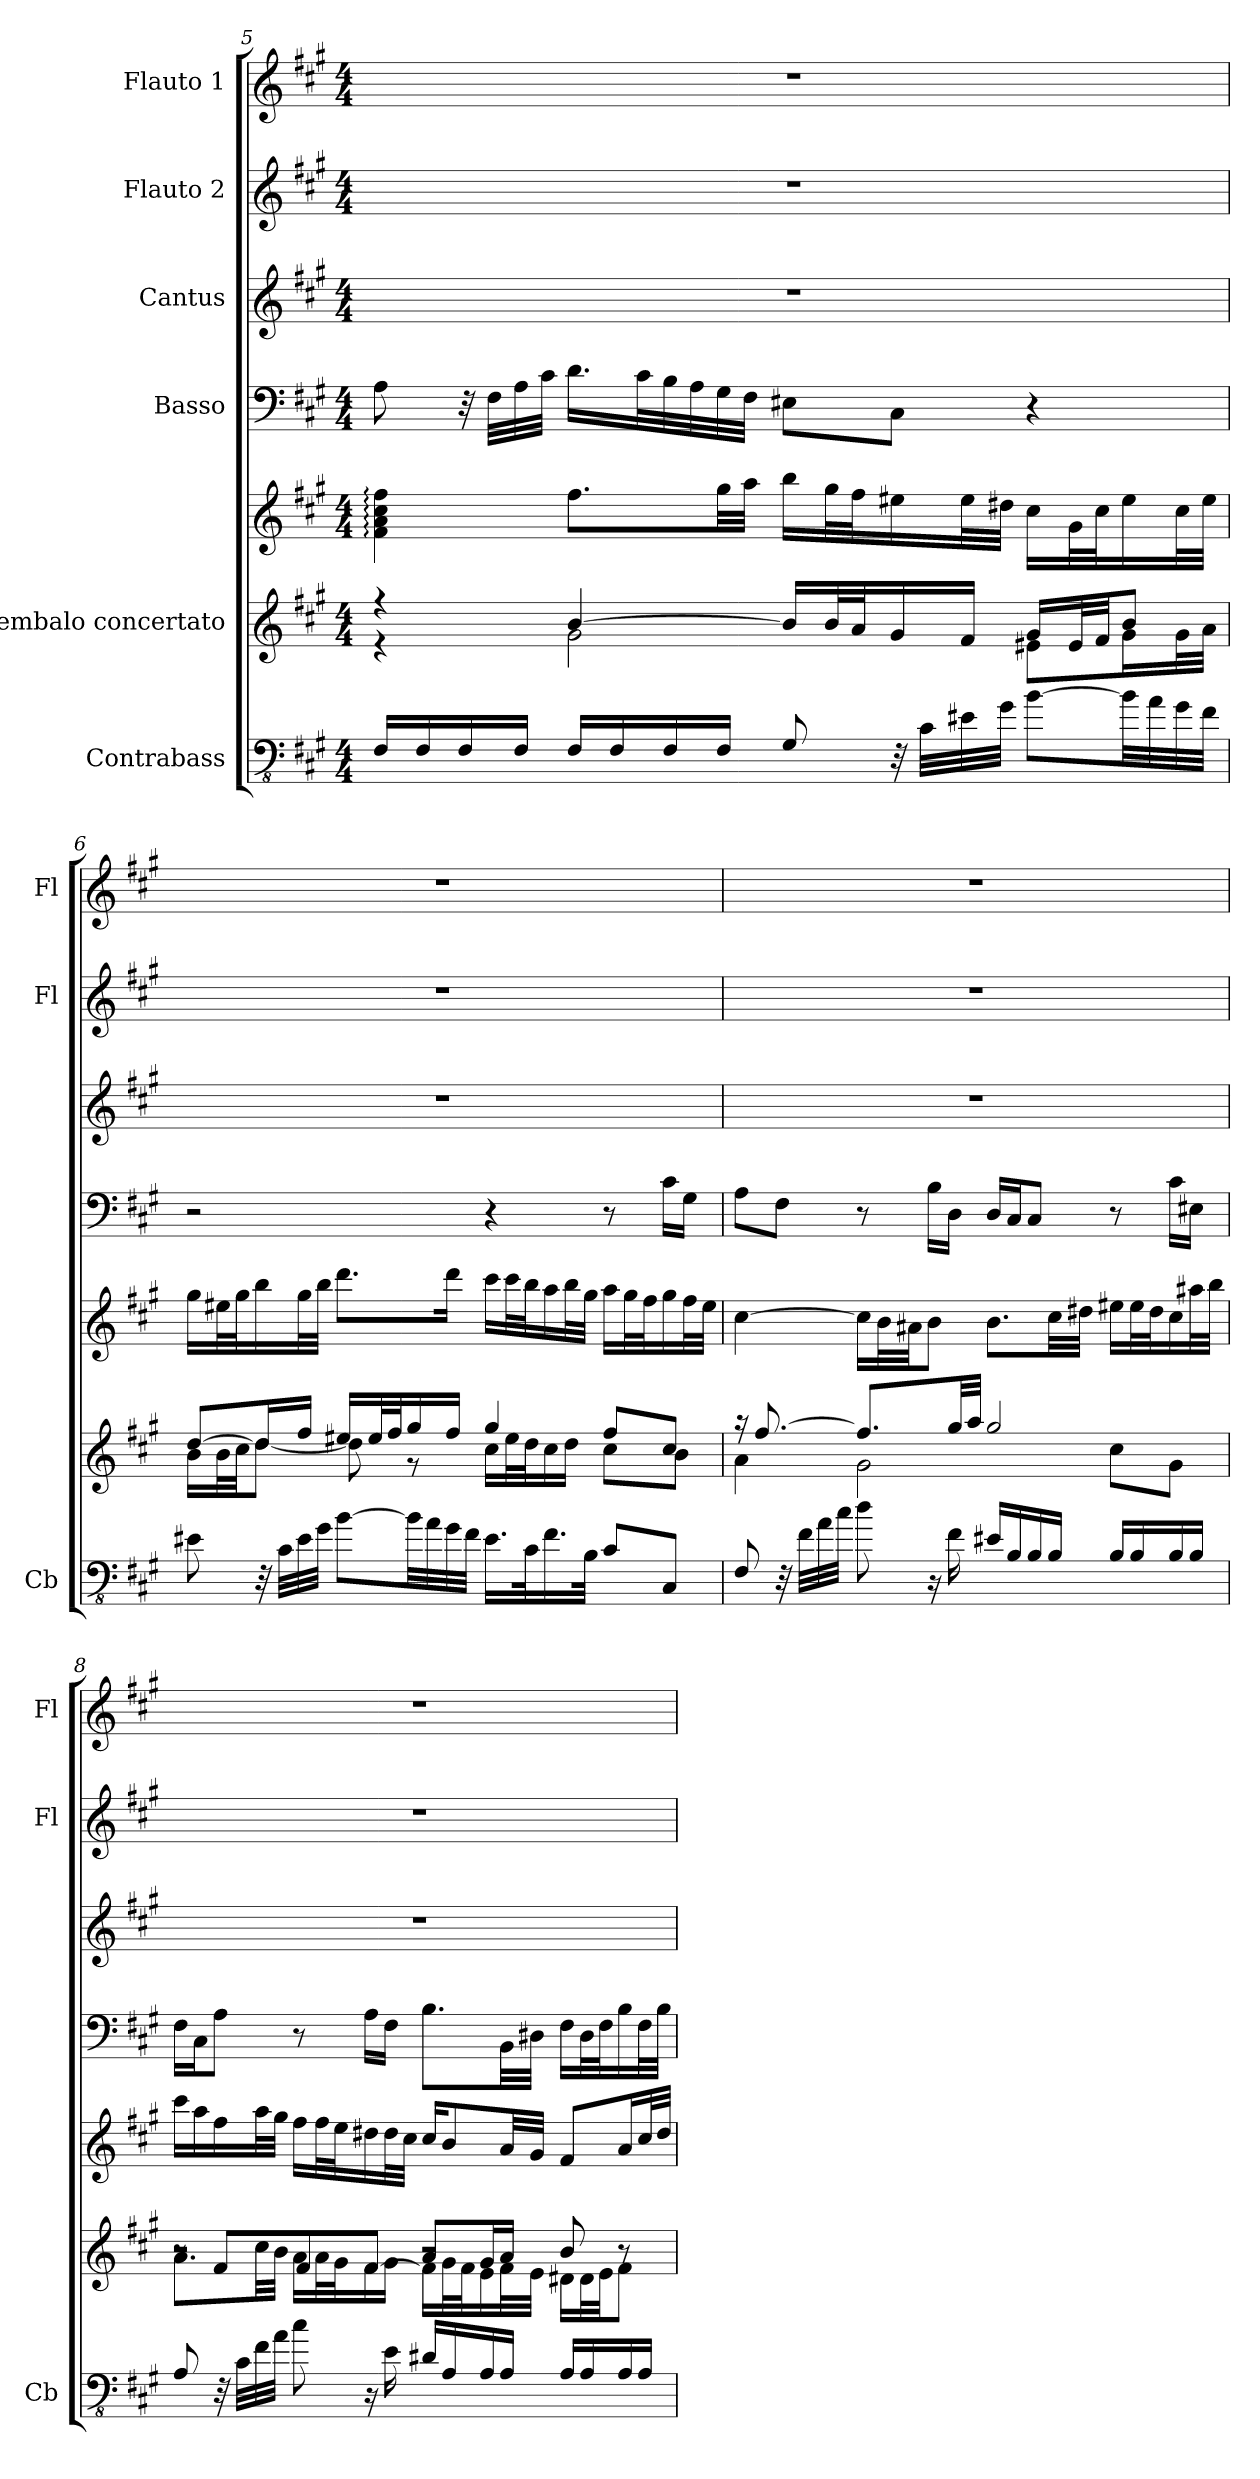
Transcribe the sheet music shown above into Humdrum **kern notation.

**kern	**kern	**kern	**kern	**kern	**kern	**kern
*part6	*part5	*part5	*part4	*part3	*part2	*part1
*staff7	*staff6	*staff5	*staff4	*staff3	*staff2	*staff1
*I"Contrabass	*I"Cembalo concertato	*	*I"Basso	*I"Cantus	*I"Flauto 2	*I"Flauto 1
*I'Cb	*	*	*	*	*I'Fl	*I'Fl
!!LO:LB:g=z
*clefFv4	*clefG2	*clefG2	*clefF4	*clefG2	*clefG2	*clefG2
*ITrd7c12	*	*	*	*	*	*
*k[f#c#g#]	*k[f#c#g#]	*k[f#c#g#]	*k[f#c#g#]	*k[f#c#g#]	*k[f#c#g#]	*k[f#c#g#]
*M4/4	*M4/4	*M4/4	*M4/4	*M4/4	*M4/4	*M4/4
=5	=5	=5	=5	=5	=5	=5
*	*^	*	*	*	*	*
16FFF#/LL	4r	4r	4f#\: 4a\: 4cc#\: 4ff#\:	8A\	1r	1r	1r
16FFF#/	.	.	.	.	.	.	.
16FFF#/	.	.	.	32r	.	.	.
.	.	.	.	32F#\LLL	.	.	.
16FFF#/JJ	.	.	.	32A\	.	.	.
.	.	.	.	32c#\JJJ	.	.	.
16FFF#/LL	[4b/	2g#\	8.ff#\L	16.d\LL	.	.	.
16FFF#/	.	.	.	.	.	.	.
.	.	.	.	32c#\L	.	.	.
16FFF#/	.	.	.	32B\	.	.	.
.	.	.	.	32A\	.	.	.
16FFF#/JJ	.	.	32gg#\LL	32G#\	.	.	.
.	.	.	32aa\JJJ	32F#\JJJ	.	.	.
8GGG#/	16b/LL]	.	16bb\LL	8E#X\L	.	.	.
.	32b/L	.	32gg#\L	.	.	.	.
.	32a/J	.	32ff#\J	.	.	.	.
32r	16g#/	.	16ee#X\	8C#\J	.	.	.
32CC#\LLL	.	.	.	.	.	.	.
32EE#X\	16f#/JJ	.	32ee#\L	.	.	.	.
32GG#\JJJ	.	.	32dd#X\JJJ	.	.	.	.
[8BB\L	16g#/LL	8e#X\L	16cc#\LL	4r	.	.	.
.	32e#/L	.	32g#\L	.	.	.	.
.	32f#/JJ	.	32cc#\J	.	.	.	.
32BB\LL]	8b/J	16g#\L	16ee#\	.	.	.	.
32AA\	.	.	.	.	.	.	.
32GG#\	.	32g#\L	32cc#\L	.	.	.	.
32FF#\JJJ	.	32a\JJJ	32ee#\JJJ	.	.	.	.
!!LO:PB:g=z
=6	=6	=6	=6	=6	=6	=6	=6
8EE#X\	[8dd/L	16b\LL	16gg#\LL	2r	1r	1r	1r
.	.	32b\L	32ee#X\L	.	.	.	.
.	.	32cc#\JJ	32gg#\J	.	.	.	.
32r	16dd/L]	[8dd\J	16bb\	.	.	.	.
32CC#\LLL	.	.	.	.	.	.	.
32EE#\	16ff#/JJ	.	32gg#\L	.	.	.	.
32GG#\JJJ	.	.	32bb\JJJ	.	.	.	.
[8BB\L	16ee#X/LL	8dd\]	8.ddd\L	.	.	.	.
.	32ee#/L	.	.	.	.	.	.
.	32ff#/J	.	.	.	.	.	.
32BB\LL]	16gg#/	8r	.	.	.	.	.
32AA\	.	.	.	.	.	.	.
32GG#\	16ff#/JJ	.	16ddd\Jk	.	.	.	.
32FF#\JJJ	.	.	.	.	.	.	.
16.EE#\LL	4gg#/	16cc#\LL	16ccc#\LL	4r	.	.	.
.	.	32ee#\L	32ccc#\L	.	.	.	.
32CC#\K	.	32dd\J	32bb\J	.	.	.	.
16.FF#\	.	16cc#\	16aa\	.	.	.	.
.	.	16dd\JJ	32bb\L	.	.	.	.
32BBB\JJk	.	.	32gg#\JJJ	.	.	.	.
8CC#/L	8ff#/L	8cc#\L	16aa\LL	8r	.	.	.
.	.	.	32gg#\L	.	.	.	.
.	.	.	32ff#\J	.	.	.	.
8CCC#/J	8cc#/J	8b\J	16gg#\	16c#\LL	.	.	.
.	.	.	32ff#\L	16G#\JJ	.	.	.
.	.	.	32ee#\JJJ	.	.	.	.
!!LO:LB:g=z
=7	=7	=7	=7	=7	=7	=7	=7
8FFF#/	16r	4a\	[4cc#\	8A\L	1r	1r	1r
.	[8.ff#/	.	.	.	.	.	.
32r	.	.	.	8F#\J	.	.	.
32FF#\LLL	.	.	.	.	.	.	.
32AA\	.	.	.	.	.	.	.
32C#\JJJ	.	.	.	.	.	.	.
8D\	8.ff#/L]	2g#\	16cc#\LL]	8r	.	.	.
.	.	.	32b\L	.	.	.	.
.	.	.	32a#X\JJ	.	.	.	.
16r	.	.	8b\J	16B\LL	.	.	.
16FF#\	32gg#/LL	.	.	16D\JJ	.	.	.
.	32aa/JJJ	.	.	.	.	.	.
16EE#X/LL	2gg#/	.	8.b\L	16D/LL	.	.	.
16BBB/	.	.	.	16C#/J	.	.	.
16BBB/	.	.	.	8C#/J	.	.	.
16BBB/JJ	.	.	32cc#\LL	.	.	.	.
.	.	.	32dd#X\JJJ	.	.	.	.
16BBB/LL	.	8cc#\L	16ee#X\LL	8r	.	.	.
16BBB/	.	.	32ee#\L	.	.	.	.
.	.	.	32dd#\J	.	.	.	.
16BBB/	.	8g#\J	16cc#\	16c#\LL	.	.	.
16BBB/JJ	.	.	32aa#X\L	16E#X\JJ	.	.	.
.	.	.	32bb\JJJ	.	.	.	.
!!LO:PB:g=z
=8	=8	=8	=8	=8	=8	=8	=8
*	*	*^	*	*	*	*	*
8AAA/	2r	8.a\L	8r	16ccc#\LL	16F#\LL	1r	1r	1r
.	.	.	.	16aa\	16C#\J	.	.	.
32r	.	.	8f#/L	16ff#\	8A\J	.	.	.
32CC#\LLL	.	.	.	.	.	.	.	.
32FF#\	.	32cc#\LL	.	32aa\L	.	.	.	.
32AA\JJJ	.	32b\JJJ	.	32gg#\JJJ	.	.	.	.
8C#\	.	16a\LL	8f#/	16ff#\LL	8r	.	.	.
.	.	32a\L	.	32ff#\L	.	.	.	.
.	.	32g#\J	.	32ee\J	.	.	.	.
16r	.	16f#\	[8f#/J	16dd#X\	16A\LL	.	.	.
16EE\	.	16g#\JJ	.	32dd#\L	16F#\JJ	.	.	.
.	.	.	.	32cc#\JJJ	.	.	.	.
16DD#X/LL	8a/L	16f#\LL]	2r	16cc#/KL	8.B\L	.	.	.
16AAA/	.	32g#\L	.	8b/	.	.	.	.
.	.	32f#\J	.	.	.	.	.	.
16AAA/	16g#/L	16e\	.	.	.	.	.	.
16AAA/JJ	16a/JJ	32f#\L	.	32a/LL	32BB\LL	.	.	.
.	.	32e\JJJ	.	32g#/JJJ	32D#X\JJJ	.	.	.
16AAA/LL	8b/	16d#X\LL	.	8f#/L	16F#\LL	.	.	.
16AAA/	.	32d#\L	.	.	32D#\L	.	.	.
.	.	32e\JJ	.	.	32F#\J	.	.	.
16AAA/	8r	8f#\J	.	16a/L	16B\	.	.	.
16AAA/JJ	.	.	.	32cc#/L	32F#\L	.	.	.
.	.	.	.	32dd#/JJJ	32B\JJJ	.	.	.
*	*v	*v	*v	*	*	*	*	*
=	=	=	=	=	=	=
*-	*-	*-	*-	*-	*-	*-
